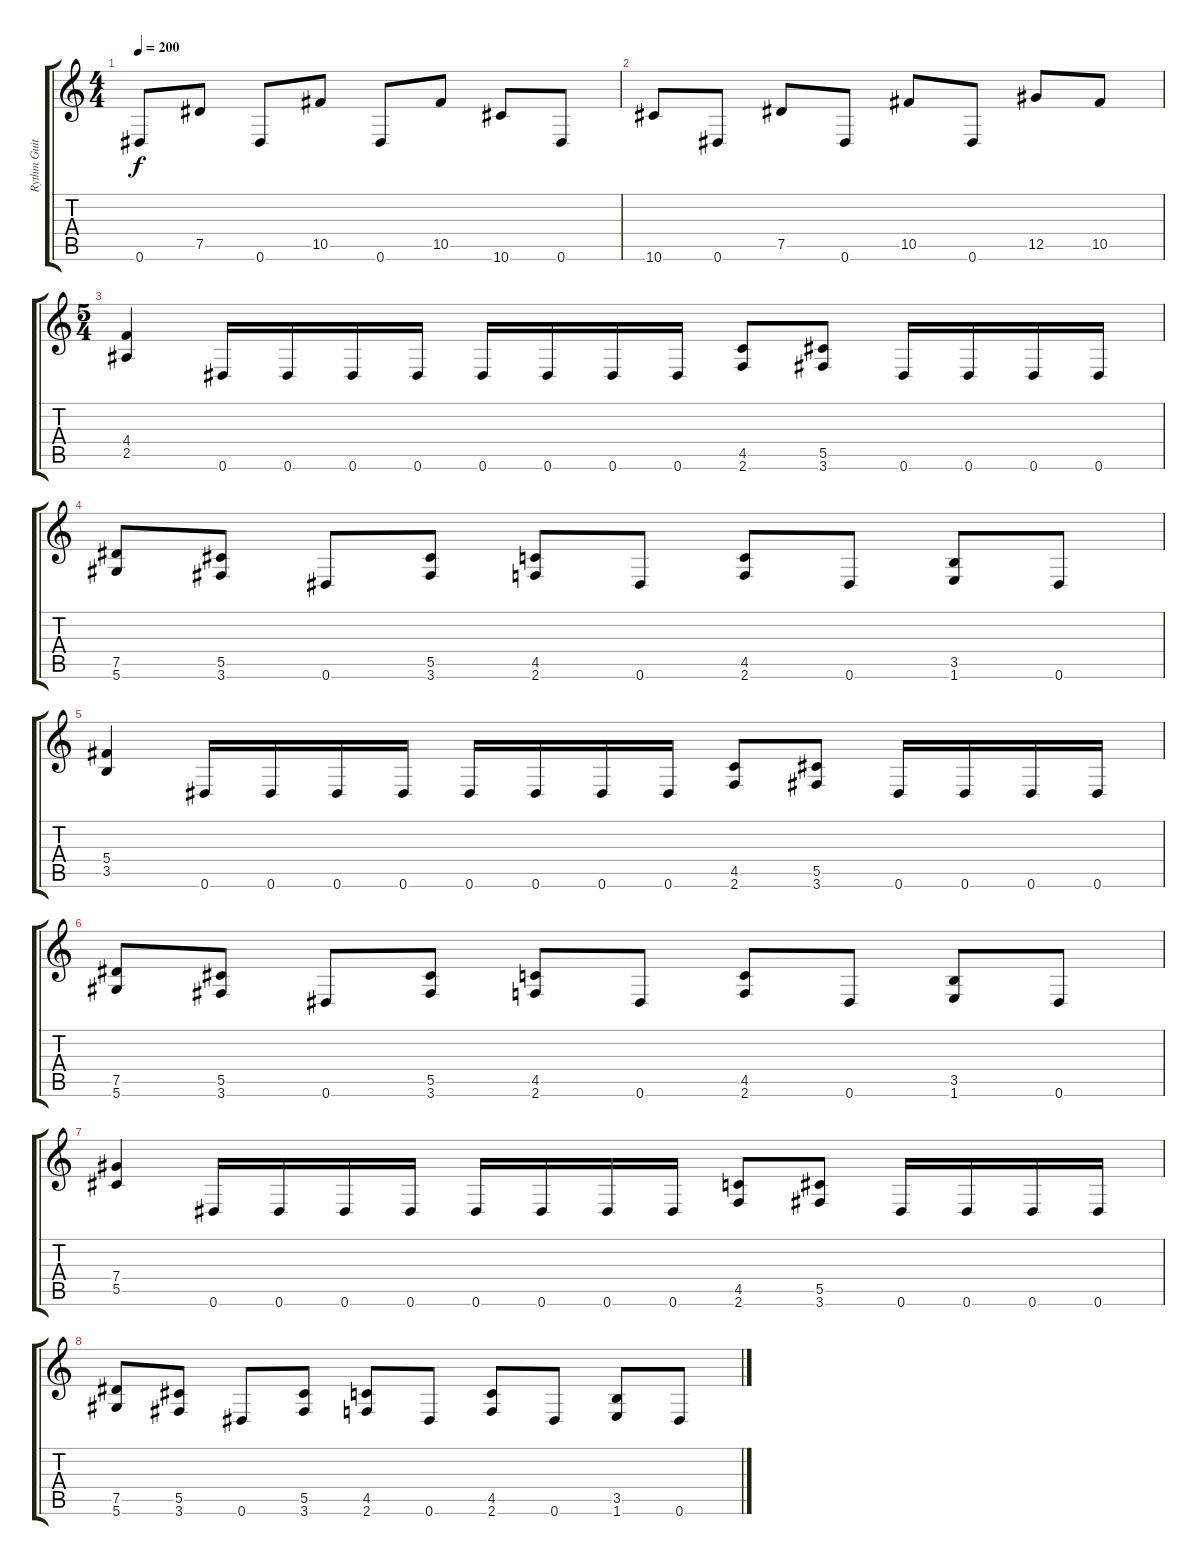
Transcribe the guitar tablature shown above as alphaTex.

\track ("Rythm Guitar" "Rythm Guit") {instrument distortionguitar}
\staff {score tabs}
\tuning (Eb4 Bb3 Gb3 Db3 Ab2 Eb2) {hide}
\ts (4 4)
\tempo 200
\clef g2
\ks c
0.6.8{dy f} 7.5.8 0.6.8 10.5.8 0.6.8 10.5.8 10.6.8 0.6.8 |
10.6.8 0.6.8 7.5.8 0.6.8 10.5.8 0.6.8 12.5.8 10.5.8 |
\ts (5 4)
(4.4 2.5).4 0.6.16 0.6.16 0.6.16 0.6.16 0.6.16 0.6.16 0.6.16 0.6.16 (4.5 2.6).8 (5.5 3.6).8 0.6.16 0.6.16 0.6.16 0.6.16 |
(7.5 5.6).8 (5.5 3.6).8 0.6.8 (5.5 3.6).8 (4.5 2.6).8 0.6.8 (4.5 2.6).8 0.6.8 (3.5 1.6).8 0.6.8 |
(5.4 3.5).4 0.6.16 0.6.16 0.6.16 0.6.16 0.6.16 0.6.16 0.6.16 0.6.16 (4.5 2.6).8 (5.5 3.6).8 0.6.16 0.6.16 0.6.16 0.6.16 |
(7.5 5.6).8 (5.5 3.6).8 0.6.8 (5.5 3.6).8 (4.5 2.6).8 0.6.8 (4.5 2.6).8 0.6.8 (3.5 1.6).8 0.6.8 |
(7.4 5.5).4 0.6.16 0.6.16 0.6.16 0.6.16 0.6.16 0.6.16 0.6.16 0.6.16 (4.5 2.6).8 (5.5 3.6).8 0.6.16 0.6.16 0.6.16 0.6.16 |
(7.5 5.6).8 (5.5 3.6).8 0.6.8 (5.5 3.6).8 (4.5 2.6).8 0.6.8 (4.5 2.6).8 0.6.8 (3.5 1.6).8 0.6.8
